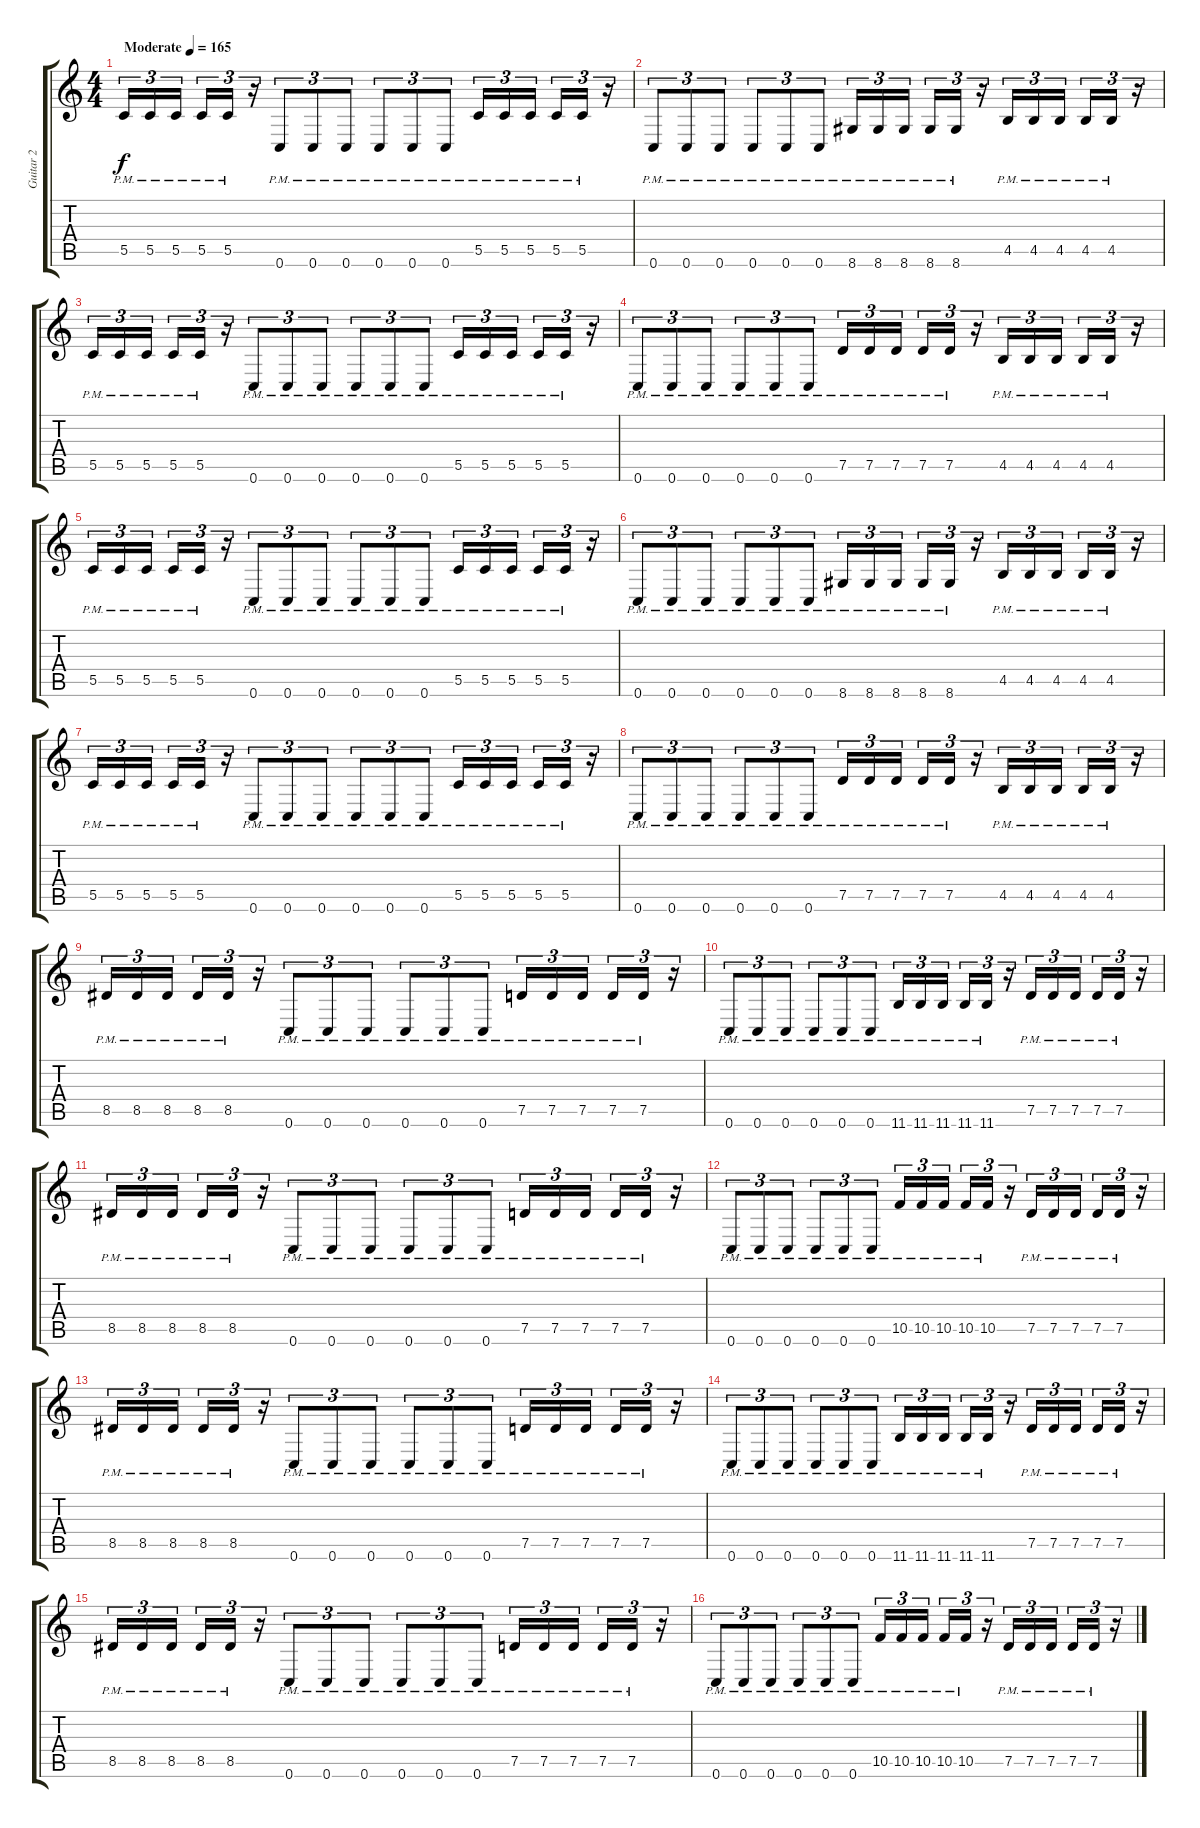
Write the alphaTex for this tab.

\track ("Guitar 2" "Guitar 2") {instrument distortionguitar}
\staff {score tabs}
\tuning (D4 A3 F3 C3 G2 C2) {hide}
\ts (4 4)
\tempo (165 "Moderate")
\clef g2
\ks c
5.5{pm}.16{tu (3 2) dy f instrument distortionguitar} 5.5{pm}.16{tu (3 2)} 5.5{pm}.16{tu (3 2) beam splitsecondary} 5.5{pm}.16{tu (3 2)} 5.5{pm}.16{tu (3 2)} r.16{tu (3 2)} 0.6{pm}.8{tu (3 2)} 0.6{pm}.8{tu (3 2)} 0.6{pm}.8{tu (3 2)} 0.6{pm}.8{tu (3 2)} 0.6{pm}.8{tu (3 2)} 0.6{pm}.8{tu (3 2)} 5.5{pm}.16{tu (3 2)} 5.5{pm}.16{tu (3 2)} 5.5{pm}.16{tu (3 2) beam splitsecondary} 5.5{pm}.16{tu (3 2)} 5.5{pm}.16{tu (3 2)} r.16{tu (3 2)} |
0.6{pm}.8{tu (3 2)} 0.6{pm}.8{tu (3 2)} 0.6{pm}.8{tu (3 2)} 0.6{pm}.8{tu (3 2)} 0.6{pm}.8{tu (3 2)} 0.6{pm}.8{tu (3 2)} 8.6{pm}.16{tu (3 2)} 8.6{pm}.16{tu (3 2)} 8.6{pm}.16{tu (3 2) beam splitsecondary} 8.6{pm}.16{tu (3 2)} 8.6{pm}.16{tu (3 2)} r.16{tu (3 2)} 4.5{pm}.16{tu (3 2)} 4.5{pm}.16{tu (3 2)} 4.5{pm}.16{tu (3 2) beam splitsecondary} 4.5{pm}.16{tu (3 2)} 4.5{pm}.16{tu (3 2)} r.16{tu (3 2)} |
5.5{pm}.16{tu (3 2)} 5.5{pm}.16{tu (3 2)} 5.5{pm}.16{tu (3 2) beam splitsecondary} 5.5{pm}.16{tu (3 2)} 5.5{pm}.16{tu (3 2)} r.16{tu (3 2)} 0.6{pm}.8{tu (3 2)} 0.6{pm}.8{tu (3 2)} 0.6{pm}.8{tu (3 2)} 0.6{pm}.8{tu (3 2)} 0.6{pm}.8{tu (3 2)} 0.6{pm}.8{tu (3 2)} 5.5{pm}.16{tu (3 2)} 5.5{pm}.16{tu (3 2)} 5.5{pm}.16{tu (3 2) beam splitsecondary} 5.5{pm}.16{tu (3 2)} 5.5{pm}.16{tu (3 2)} r.16{tu (3 2)} |
0.6{pm}.8{tu (3 2)} 0.6{pm}.8{tu (3 2)} 0.6{pm}.8{tu (3 2)} 0.6{pm}.8{tu (3 2)} 0.6{pm}.8{tu (3 2)} 0.6{pm}.8{tu (3 2)} 7.5{pm}.16{tu (3 2)} 7.5{pm}.16{tu (3 2)} 7.5{pm}.16{tu (3 2) beam splitsecondary} 7.5{pm}.16{tu (3 2)} 7.5{pm}.16{tu (3 2)} r.16{tu (3 2)} 4.5{pm}.16{tu (3 2)} 4.5{pm}.16{tu (3 2)} 4.5{pm}.16{tu (3 2) beam splitsecondary} 4.5{pm}.16{tu (3 2)} 4.5{pm}.16{tu (3 2)} r.16{tu (3 2)} |
5.5{pm}.16{tu (3 2)} 5.5{pm}.16{tu (3 2)} 5.5{pm}.16{tu (3 2) beam splitsecondary} 5.5{pm}.16{tu (3 2)} 5.5{pm}.16{tu (3 2)} r.16{tu (3 2)} 0.6{pm}.8{tu (3 2)} 0.6{pm}.8{tu (3 2)} 0.6{pm}.8{tu (3 2)} 0.6{pm}.8{tu (3 2)} 0.6{pm}.8{tu (3 2)} 0.6{pm}.8{tu (3 2)} 5.5{pm}.16{tu (3 2)} 5.5{pm}.16{tu (3 2)} 5.5{pm}.16{tu (3 2) beam splitsecondary} 5.5{pm}.16{tu (3 2)} 5.5{pm}.16{tu (3 2)} r.16{tu (3 2)} |
0.6{pm}.8{tu (3 2)} 0.6{pm}.8{tu (3 2)} 0.6{pm}.8{tu (3 2)} 0.6{pm}.8{tu (3 2)} 0.6{pm}.8{tu (3 2)} 0.6{pm}.8{tu (3 2)} 8.6{pm}.16{tu (3 2)} 8.6{pm}.16{tu (3 2)} 8.6{pm}.16{tu (3 2) beam splitsecondary} 8.6{pm}.16{tu (3 2)} 8.6{pm}.16{tu (3 2)} r.16{tu (3 2)} 4.5{pm}.16{tu (3 2)} 4.5{pm}.16{tu (3 2)} 4.5{pm}.16{tu (3 2) beam splitsecondary} 4.5{pm}.16{tu (3 2)} 4.5{pm}.16{tu (3 2)} r.16{tu (3 2)} |
5.5{pm}.16{tu (3 2)} 5.5{pm}.16{tu (3 2)} 5.5{pm}.16{tu (3 2) beam splitsecondary} 5.5{pm}.16{tu (3 2)} 5.5{pm}.16{tu (3 2)} r.16{tu (3 2)} 0.6{pm}.8{tu (3 2)} 0.6{pm}.8{tu (3 2)} 0.6{pm}.8{tu (3 2)} 0.6{pm}.8{tu (3 2)} 0.6{pm}.8{tu (3 2)} 0.6{pm}.8{tu (3 2)} 5.5{pm}.16{tu (3 2)} 5.5{pm}.16{tu (3 2)} 5.5{pm}.16{tu (3 2) beam splitsecondary} 5.5{pm}.16{tu (3 2)} 5.5{pm}.16{tu (3 2)} r.16{tu (3 2)} |
0.6{pm}.8{tu (3 2)} 0.6{pm}.8{tu (3 2)} 0.6{pm}.8{tu (3 2)} 0.6{pm}.8{tu (3 2)} 0.6{pm}.8{tu (3 2)} 0.6{pm}.8{tu (3 2)} 7.5{pm}.16{tu (3 2)} 7.5{pm}.16{tu (3 2)} 7.5{pm}.16{tu (3 2) beam splitsecondary} 7.5{pm}.16{tu (3 2)} 7.5{pm}.16{tu (3 2)} r.16{tu (3 2)} 4.5{pm}.16{tu (3 2)} 4.5{pm}.16{tu (3 2)} 4.5{pm}.16{tu (3 2) beam splitsecondary} 4.5{pm}.16{tu (3 2)} 4.5{pm}.16{tu (3 2)} r.16{tu (3 2)} |
8.5{pm}.16{tu (3 2)} 8.5{pm}.16{tu (3 2)} 8.5{pm}.16{tu (3 2) beam splitsecondary} 8.5{pm}.16{tu (3 2)} 8.5{pm}.16{tu (3 2)} r.16{tu (3 2)} 0.6{pm}.8{tu (3 2)} 0.6{pm}.8{tu (3 2)} 0.6{pm}.8{tu (3 2)} 0.6{pm}.8{tu (3 2)} 0.6{pm}.8{tu (3 2)} 0.6{pm}.8{tu (3 2)} 7.5{pm}.16{tu (3 2)} 7.5{pm}.16{tu (3 2)} 7.5{pm}.16{tu (3 2) beam splitsecondary} 7.5{pm}.16{tu (3 2)} 7.5{pm}.16{tu (3 2)} r.16{tu (3 2)} |
0.6{pm}.8{tu (3 2)} 0.6{pm}.8{tu (3 2)} 0.6{pm}.8{tu (3 2)} 0.6{pm}.8{tu (3 2)} 0.6{pm}.8{tu (3 2)} 0.6{pm}.8{tu (3 2)} 11.6{pm}.16{tu (3 2)} 11.6{pm}.16{tu (3 2)} 11.6{pm}.16{tu (3 2) beam splitsecondary} 11.6{pm}.16{tu (3 2)} 11.6{pm}.16{tu (3 2)} r.16{tu (3 2)} 7.5{pm}.16{tu (3 2)} 7.5{pm}.16{tu (3 2)} 7.5{pm}.16{tu (3 2) beam splitsecondary} 7.5{pm}.16{tu (3 2)} 7.5{pm}.16{tu (3 2)} r.16{tu (3 2)} |
8.5{pm}.16{tu (3 2)} 8.5{pm}.16{tu (3 2)} 8.5{pm}.16{tu (3 2) beam splitsecondary} 8.5{pm}.16{tu (3 2)} 8.5{pm}.16{tu (3 2)} r.16{tu (3 2)} 0.6{pm}.8{tu (3 2)} 0.6{pm}.8{tu (3 2)} 0.6{pm}.8{tu (3 2)} 0.6{pm}.8{tu (3 2)} 0.6{pm}.8{tu (3 2)} 0.6{pm}.8{tu (3 2)} 7.5{pm}.16{tu (3 2)} 7.5{pm}.16{tu (3 2)} 7.5{pm}.16{tu (3 2) beam splitsecondary} 7.5{pm}.16{tu (3 2)} 7.5{pm}.16{tu (3 2)} r.16{tu (3 2)} |
0.6{pm}.8{tu (3 2)} 0.6{pm}.8{tu (3 2)} 0.6{pm}.8{tu (3 2)} 0.6{pm}.8{tu (3 2)} 0.6{pm}.8{tu (3 2)} 0.6{pm}.8{tu (3 2)} 10.5{pm}.16{tu (3 2)} 10.5{pm}.16{tu (3 2)} 10.5{pm}.16{tu (3 2) beam splitsecondary} 10.5{pm}.16{tu (3 2)} 10.5{pm}.16{tu (3 2)} r.16{tu (3 2)} 7.5{pm}.16{tu (3 2)} 7.5{pm}.16{tu (3 2)} 7.5{pm}.16{tu (3 2) beam splitsecondary} 7.5{pm}.16{tu (3 2)} 7.5{pm}.16{tu (3 2)} r.16{tu (3 2)} |
8.5{pm}.16{tu (3 2)} 8.5{pm}.16{tu (3 2)} 8.5{pm}.16{tu (3 2) beam splitsecondary} 8.5{pm}.16{tu (3 2)} 8.5{pm}.16{tu (3 2)} r.16{tu (3 2)} 0.6{pm}.8{tu (3 2)} 0.6{pm}.8{tu (3 2)} 0.6{pm}.8{tu (3 2)} 0.6{pm}.8{tu (3 2)} 0.6{pm}.8{tu (3 2)} 0.6{pm}.8{tu (3 2)} 7.5{pm}.16{tu (3 2)} 7.5{pm}.16{tu (3 2)} 7.5{pm}.16{tu (3 2) beam splitsecondary} 7.5{pm}.16{tu (3 2)} 7.5{pm}.16{tu (3 2)} r.16{tu (3 2)} |
0.6{pm}.8{tu (3 2)} 0.6{pm}.8{tu (3 2)} 0.6{pm}.8{tu (3 2)} 0.6{pm}.8{tu (3 2)} 0.6{pm}.8{tu (3 2)} 0.6{pm}.8{tu (3 2)} 11.6{pm}.16{tu (3 2)} 11.6{pm}.16{tu (3 2)} 11.6{pm}.16{tu (3 2) beam splitsecondary} 11.6{pm}.16{tu (3 2)} 11.6{pm}.16{tu (3 2)} r.16{tu (3 2)} 7.5{pm}.16{tu (3 2)} 7.5{pm}.16{tu (3 2)} 7.5{pm}.16{tu (3 2) beam splitsecondary} 7.5{pm}.16{tu (3 2)} 7.5{pm}.16{tu (3 2)} r.16{tu (3 2)} |
8.5{pm}.16{tu (3 2)} 8.5{pm}.16{tu (3 2)} 8.5{pm}.16{tu (3 2) beam splitsecondary} 8.5{pm}.16{tu (3 2)} 8.5{pm}.16{tu (3 2)} r.16{tu (3 2)} 0.6{pm}.8{tu (3 2)} 0.6{pm}.8{tu (3 2)} 0.6{pm}.8{tu (3 2)} 0.6{pm}.8{tu (3 2)} 0.6{pm}.8{tu (3 2)} 0.6{pm}.8{tu (3 2)} 7.5{pm}.16{tu (3 2)} 7.5{pm}.16{tu (3 2)} 7.5{pm}.16{tu (3 2) beam splitsecondary} 7.5{pm}.16{tu (3 2)} 7.5{pm}.16{tu (3 2)} r.16{tu (3 2)} |
0.6{pm}.8{tu (3 2)} 0.6{pm}.8{tu (3 2)} 0.6{pm}.8{tu (3 2)} 0.6{pm}.8{tu (3 2)} 0.6{pm}.8{tu (3 2)} 0.6{pm}.8{tu (3 2)} 10.5{pm}.16{tu (3 2)} 10.5{pm}.16{tu (3 2)} 10.5{pm}.16{tu (3 2) beam splitsecondary} 10.5{pm}.16{tu (3 2)} 10.5{pm}.16{tu (3 2)} r.16{tu (3 2)} 7.5{pm}.16{tu (3 2)} 7.5{pm}.16{tu (3 2)} 7.5{pm}.16{tu (3 2) beam splitsecondary} 7.5{pm}.16{tu (3 2)} 7.5{pm}.16{tu (3 2)} r.16{tu (3 2)}
